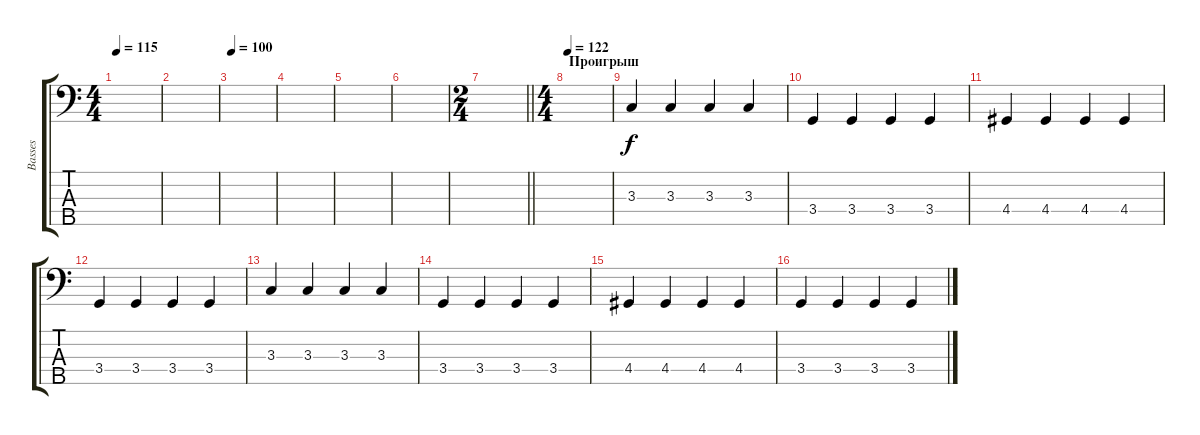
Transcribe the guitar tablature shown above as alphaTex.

\track ("Basses" "Basses") {instrument fretlessbass}
\staff {score tabs}
\tuning (G2 D2 A1 E1 B0) {hide}
\ts (4 4)
\tempo 115
\clef f4
\ks c
|
|
\tempo 100
|
|
|
|
\ts (2 4)
\barLineRight lightlight
|
\ts (4 4)
\section ("" "Проигрыш")
\tempo 122
|
3.3.4 3.3.4 3.3.4 3.3.4 |
3.4.4 3.4.4 3.4.4 3.4.4 |
4.4.4 4.4.4 4.4.4 4.4.4 |
3.4.4 3.4.4 3.4.4 3.4.4 |
3.3.4 3.3.4 3.3.4 3.3.4 |
3.4.4 3.4.4 3.4.4 3.4.4 |
4.4.4 4.4.4 4.4.4 4.4.4 |
3.4.4 3.4.4 3.4.4 3.4.4
